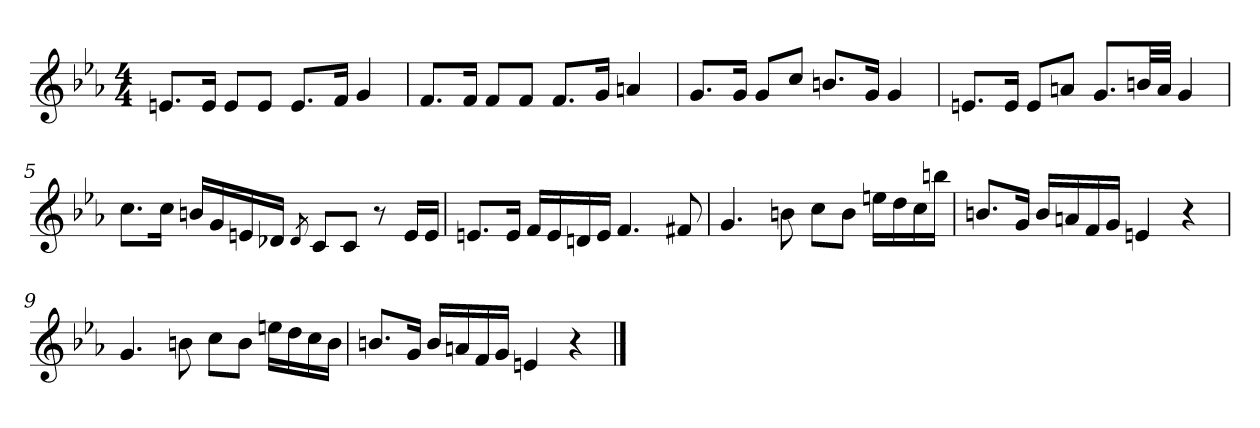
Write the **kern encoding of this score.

**kern
*part1
*staff1
*clefG2
*k[b-e-a-]
*M4/4
=1
8.en/L
16e/Jk
8e/L
8e/J
8.e/L
16f/Jk
4g/
=2
8.f/L
16f/Jk
8f/L
8f/J
8.f/L
16g/Jk
4an/
=3
8.g/L
16g/Jk
8g/L
8cc/J
8.bn/L
16g/Jk
4g/
=4
8.en/L
16e/Jk
8e/L
8an/J
8.g/L
32bn/LL
32a/JJJ
4g/
=5
8.cc\L
16cc\Jk
16bn/LL
16g/
16en/
16d-X/JJ
8qd-/
8c/L
8c/J
8r
16e/LL
16e/JJ
!!LO:LB:g=z
=6
8.en/L
16e/Jk
16f/LL
16e/
16dn/
16e/JJ
4.f/
8f#X/
=7
4.g/
8bn\
8cc\L
8b\J
16een\LL
16dd\
16cc\
16bbn\JJ
=8
8.bn/L
16g/Jk
16b/LL
16an/
16f/
16g/JJ
4en/
4r
=9
4.g/
8bn\
8cc\L
8b\J
16een\LL
16dd\
16cc\
16b\JJ
=10
8.bn/L
16g/Jk
16b/LL
16an/
16f/
16g/JJ
4en/
4r
==
*-
